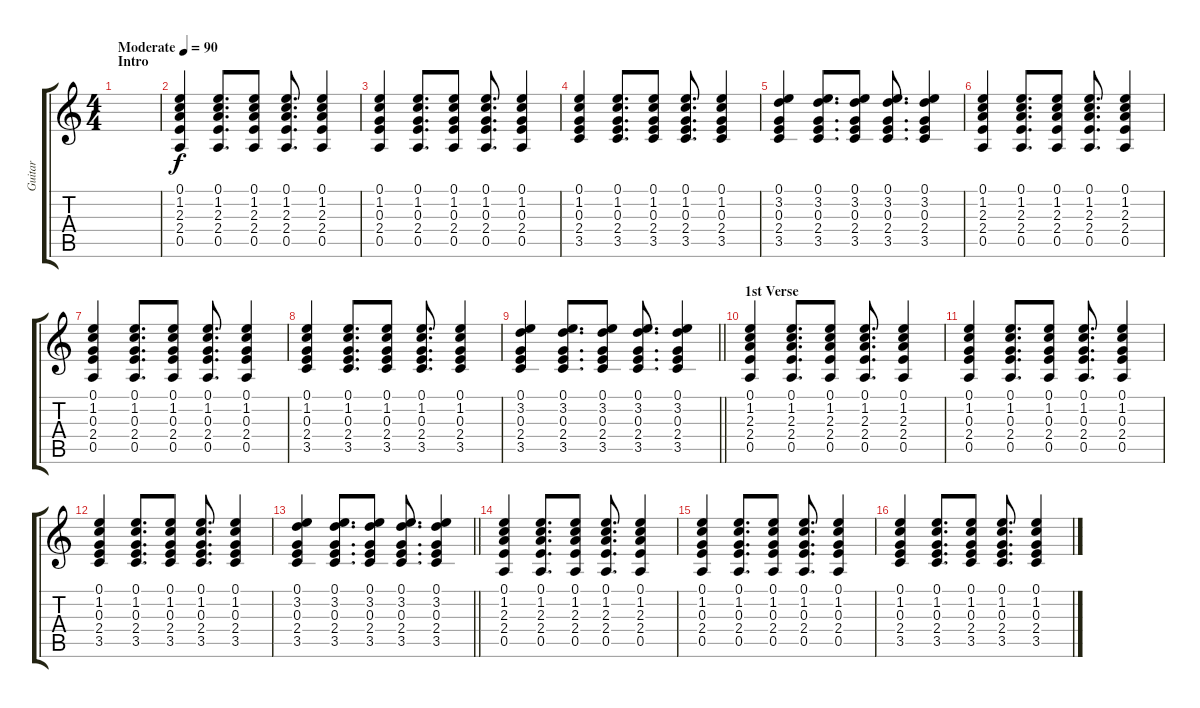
\track ("Guitar" "Guitar") {instrument acousticguitarsteel}
\staff {score tabs}
\tuning (E4 B3 G3 D3 A2 E2) {hide}
\ts (4 4)
\section ("" "Intro")
\tempo (90 "Moderate")
\clef g2
\ks c
|
(0.1 1.2 2.3 2.4 0.5).4 (0.1 1.2 2.3 2.4 0.5).8{d} (0.1 1.2 2.3 2.4 0.5).8 (0.1 1.2 2.3 2.4 0.5).8{d} (0.1 1.2 2.3 2.4 0.5).4 |
(0.1 1.2 0.3 2.4 0.5).4 (0.1 1.2 0.3 2.4 0.5).8{d} (0.1 1.2 0.3 2.4 0.5).8 (0.1 1.2 0.3 2.4 0.5).8{d} (0.1 1.2 0.3 2.4 0.5).4 |
(0.1 1.2 0.3 2.4 3.5).4 (0.1 1.2 0.3 2.4 3.5).8{d} (0.1 1.2 0.3 2.4 3.5).8 (0.1 1.2 0.3 2.4 3.5).8{d} (0.1 1.2 0.3 2.4 3.5).4 |
(0.1 3.2 0.3 2.4 3.5).4 (0.1 3.2 0.3 2.4 3.5).8{d} (0.1 3.2 0.3 2.4 3.5).8 (0.1 3.2 0.3 2.4 3.5).8{d} (0.1 3.2 0.3 2.4 3.5).4 |
(0.1 1.2 2.3 2.4 0.5).4 (0.1 1.2 2.3 2.4 0.5).8{d} (0.1 1.2 2.3 2.4 0.5).8 (0.1 1.2 2.3 2.4 0.5).8{d} (0.1 1.2 2.3 2.4 0.5).4 |
(0.1 1.2 0.3 2.4 0.5).4 (0.1 1.2 0.3 2.4 0.5).8{d} (0.1 1.2 0.3 2.4 0.5).8 (0.1 1.2 0.3 2.4 0.5).8{d} (0.1 1.2 0.3 2.4 0.5).4 |
(0.1 1.2 0.3 2.4 3.5).4 (0.1 1.2 0.3 2.4 3.5).8{d} (0.1 1.2 0.3 2.4 3.5).8 (0.1 1.2 0.3 2.4 3.5).8{d} (0.1 1.2 0.3 2.4 3.5).4 |
\barLineRight lightlight
(0.1 3.2 0.3 2.4 3.5).4 (0.1 3.2 0.3 2.4 3.5).8{d} (0.1 3.2 0.3 2.4 3.5).8 (0.1 3.2 0.3 2.4 3.5).8{d} (0.1 3.2 0.3 2.4 3.5).4 |
\section ("" "1st Verse")
(0.1 1.2 2.3 2.4 0.5).4 (0.1 1.2 2.3 2.4 0.5).8{d} (0.1 1.2 2.3 2.4 0.5).8 (0.1 1.2 2.3 2.4 0.5).8{d} (0.1 1.2 2.3 2.4 0.5).4 |
(0.1 1.2 0.3 2.4 0.5).4 (0.1 1.2 0.3 2.4 0.5).8{d} (0.1 1.2 0.3 2.4 0.5).8 (0.1 1.2 0.3 2.4 0.5).8{d} (0.1 1.2 0.3 2.4 0.5).4 |
(0.1 1.2 0.3 2.4 3.5).4 (0.1 1.2 0.3 2.4 3.5).8{d} (0.1 1.2 0.3 2.4 3.5).8 (0.1 1.2 0.3 2.4 3.5).8{d} (0.1 1.2 0.3 2.4 3.5).4 |
\barLineRight lightlight
(0.1 3.2 0.3 2.4 3.5).4 (0.1 3.2 0.3 2.4 3.5).8{d} (0.1 3.2 0.3 2.4 3.5).8 (0.1 3.2 0.3 2.4 3.5).8{d} (0.1 3.2 0.3 2.4 3.5).4 |
(0.1 1.2 2.3 2.4 0.5).4 (0.1 1.2 2.3 2.4 0.5).8{d} (0.1 1.2 2.3 2.4 0.5).8 (0.1 1.2 2.3 2.4 0.5).8{d} (0.1 1.2 2.3 2.4 0.5).4 |
(0.1 1.2 0.3 2.4 0.5).4 (0.1 1.2 0.3 2.4 0.5).8{d} (0.1 1.2 0.3 2.4 0.5).8 (0.1 1.2 0.3 2.4 0.5).8{d} (0.1 1.2 0.3 2.4 0.5).4 |
(0.1 1.2 0.3 2.4 3.5).4 (0.1 1.2 0.3 2.4 3.5).8{d} (0.1 1.2 0.3 2.4 3.5).8 (0.1 1.2 0.3 2.4 3.5).8{d} (0.1 1.2 0.3 2.4 3.5).4
